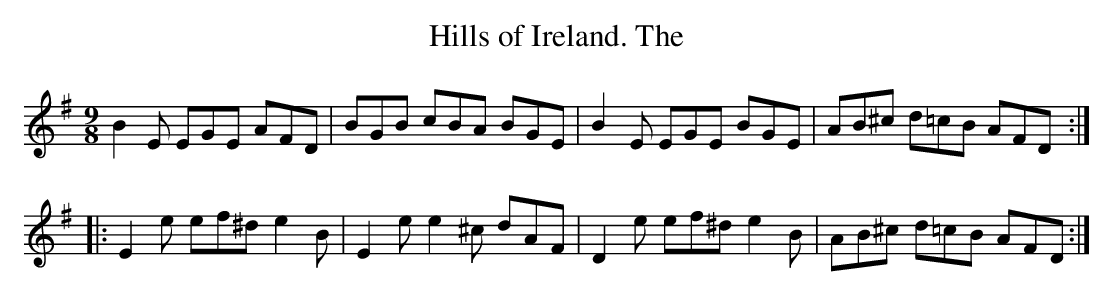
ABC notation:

X:1
T: Hills of Ireland. The
M: 9/8
K: G
B2 E EGE AFD|BGB cBA BGE|B2 E EGE BGE|AB^c d=cB AFD:|
|:E2 e ef^d e2 B|E2 e e2 ^c dAF|D2 e ef^d e2 B|AB^c d=cB AFD:|
